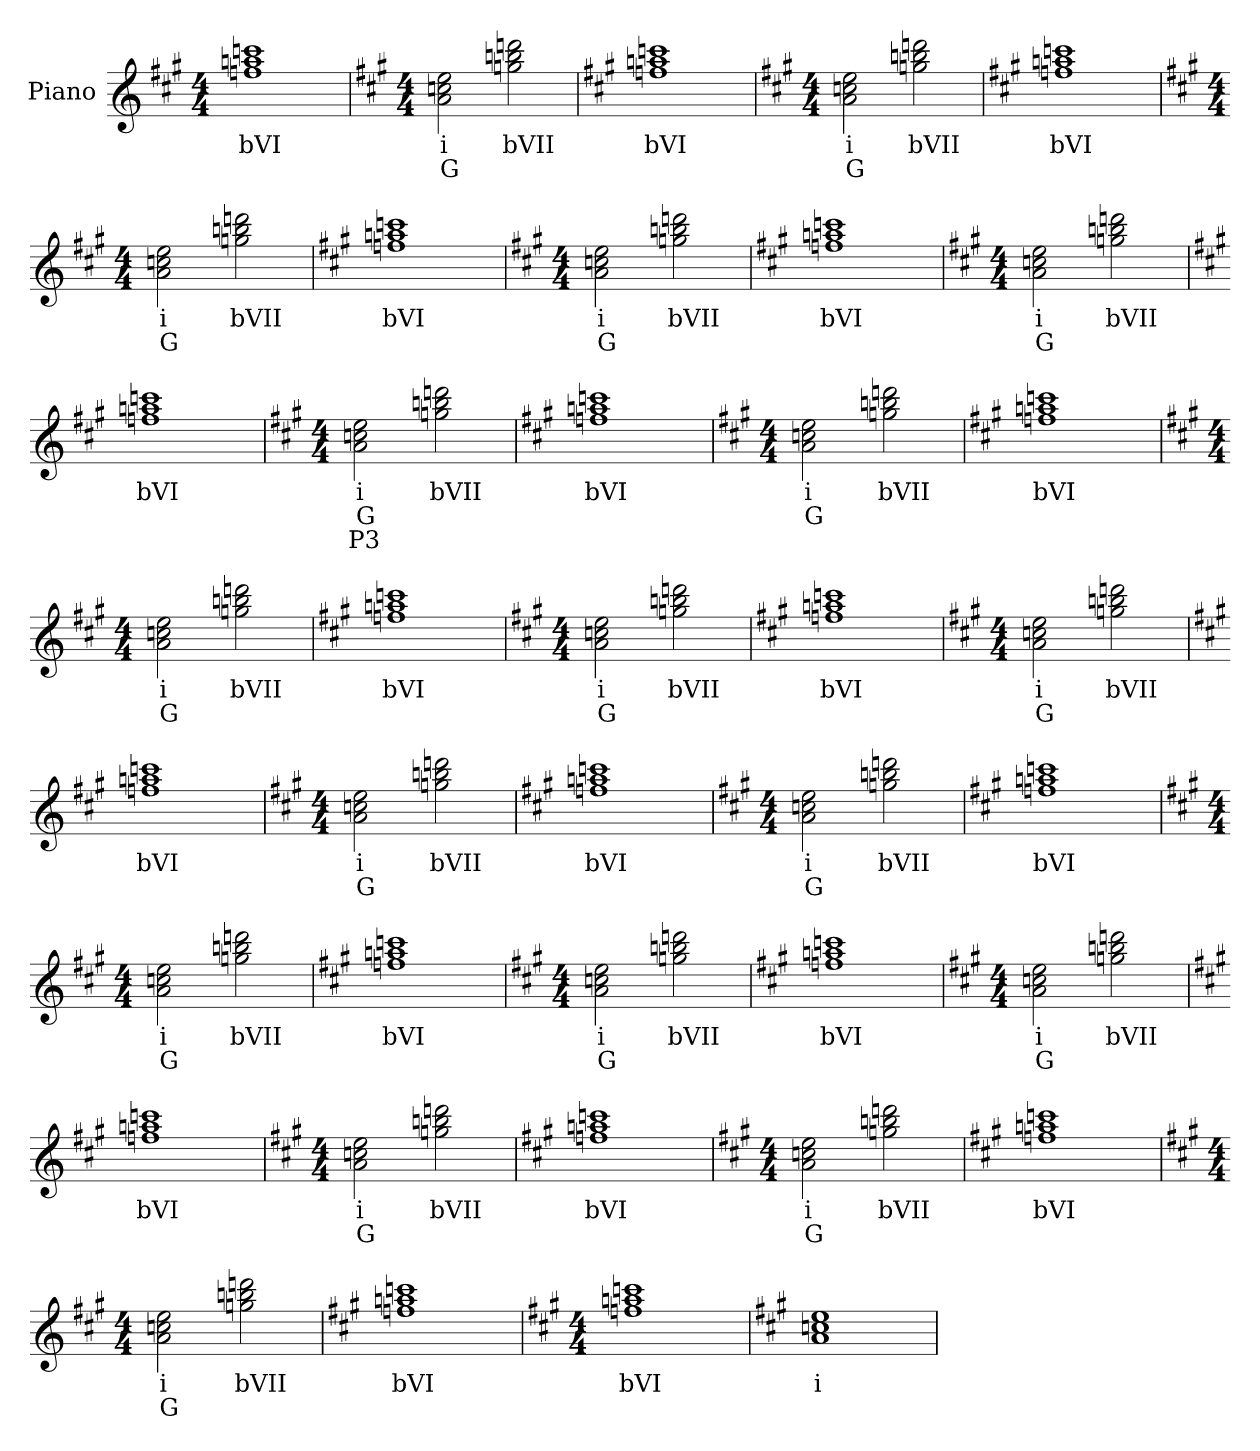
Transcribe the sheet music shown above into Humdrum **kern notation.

**kern	**text	**text	**text
*part1	*part1	*part1	*part1
*staff1	*staff1	*staff1	*staff1
*I"Piano	*	*	*
*I'Pno	*	*	*
*k[f#c#g#]	*	*	*
*A:	*	*	*
*M4/4	*	*	*
=	=	=	=
1ffn 1aan 1cccn	bVI	.	.
=	=	=	=
*k[f#c#g#]	*	*	*
*A:	*	*	*
*M4/4	*	*	*
2a 2ccn 2ee	i	G	.
2ggn 2bbn 2dddn	bVII	.	.
=	=	=	=
*k[f#c#g#]	*	*	*
*A:	*	*	*
1ffn 1aan 1cccn	bVI	.	.
=	=	=	=
*k[f#c#g#]	*	*	*
*A:	*	*	*
*M4/4	*	*	*
2a 2ccn 2ee	i	G	.
2ggn 2bbn 2dddn	bVII	.	.
=	=	=	=
*k[f#c#g#]	*	*	*
*A:	*	*	*
1ffn 1aan 1cccn	bVI	.	.
=	=	=	=
*k[f#c#g#]	*	*	*
*A:	*	*	*
*M4/4	*	*	*
2a 2ccn 2ee	i	G	.
2ggn 2bbn 2dddn	bVII	.	.
=	=	=	=
*k[f#c#g#]	*	*	*
*A:	*	*	*
1ffn 1aan 1cccn	bVI	.	.
=	=	=	=
*k[f#c#g#]	*	*	*
*A:	*	*	*
*M4/4	*	*	*
2a 2ccn 2ee	i	G	.
2ggn 2bbn 2dddn	bVII	.	.
=	=	=	=
*k[f#c#g#]	*	*	*
*A:	*	*	*
1ffn 1aan 1cccn	bVI	.	.
=	=	=	=
*k[f#c#g#]	*	*	*
*A:	*	*	*
*M4/4	*	*	*
2a 2ccn 2ee	i	G	.
2ggn 2bbn 2dddn	bVII	.	.
=	=	=	=
*k[f#c#g#]	*	*	*
*A:	*	*	*
1ffn 1aan 1cccn	bVI	.	.
=	=	=	=
*k[f#c#g#]	*	*	*
*A:	*	*	*
*M4/4	*	*	*
2a 2ccn 2ee	i	G	P3
2ggn 2bbn 2dddn	bVII	.	.
=	=	=	=
*k[f#c#g#]	*	*	*
*A:	*	*	*
1ffn 1aan 1cccn	bVI	.	.
=	=	=	=
*k[f#c#g#]	*	*	*
*A:	*	*	*
*M4/4	*	*	*
2a 2ccn 2ee	i	G	.
2ggn 2bbn 2dddn	bVII	.	.
=	=	=	=
*k[f#c#g#]	*	*	*
*A:	*	*	*
1ffn 1aan 1cccn	bVI	.	.
=	=	=	=
*k[f#c#g#]	*	*	*
*A:	*	*	*
*M4/4	*	*	*
2a 2ccn 2ee	i	G	.
2ggn 2bbn 2dddn	bVII	.	.
=	=	=	=
*k[f#c#g#]	*	*	*
*A:	*	*	*
1ffn 1aan 1cccn	bVI	.	.
=	=	=	=
*k[f#c#g#]	*	*	*
*A:	*	*	*
*M4/4	*	*	*
2a 2ccn 2ee	i	G	.
2ggn 2bbn 2dddn	bVII	.	.
=	=	=	=
*k[f#c#g#]	*	*	*
*A:	*	*	*
1ffn 1aan 1cccn	bVI	.	.
=	=	=	=
*k[f#c#g#]	*	*	*
*A:	*	*	*
*M4/4	*	*	*
2a 2ccn 2ee	i	G	.
2ggn 2bbn 2dddn	bVII	.	.
=	=	=	=
*k[f#c#g#]	*	*	*
*A:	*	*	*
1ffn 1aan 1cccn	bVI	.	.
=	=	=	=
*k[f#c#g#]	*	*	*
*A:	*	*	*
*M4/4	*	*	*
2a 2ccn 2ee	i	G	.
2ggn 2bbn 2dddn	bVII	.	.
=	=	=	=
*k[f#c#g#]	*	*	*
*A:	*	*	*
1ffn 1aan 1cccn	bVI	.	.
=	=	=	=
*k[f#c#g#]	*	*	*
*A:	*	*	*
*M4/4	*	*	*
2a 2ccn 2ee	i	G	.
2ggn 2bbn 2dddn	bVII	.	.
=	=	=	=
*k[f#c#g#]	*	*	*
*A:	*	*	*
1ffn 1aan 1cccn	bVI	.	.
=	=	=	=
*k[f#c#g#]	*	*	*
*A:	*	*	*
*M4/4	*	*	*
2a 2ccn 2ee	i	G	.
2ggn 2bbn 2dddn	bVII	.	.
=	=	=	=
*k[f#c#g#]	*	*	*
*A:	*	*	*
1ffn 1aan 1cccn	bVI	.	.
=	=	=	=
*k[f#c#g#]	*	*	*
*A:	*	*	*
*M4/4	*	*	*
2a 2ccn 2ee	i	G	.
2ggn 2bbn 2dddn	bVII	.	.
=	=	=	=
*k[f#c#g#]	*	*	*
*A:	*	*	*
1ffn 1aan 1cccn	bVI	.	.
=	=	=	=
*k[f#c#g#]	*	*	*
*A:	*	*	*
*M4/4	*	*	*
2a 2ccn 2ee	i	G	.
2ggn 2bbn 2dddn	bVII	.	.
=	=	=	=
*k[f#c#g#]	*	*	*
*A:	*	*	*
1ffn 1aan 1cccn	bVI	.	.
=	=	=	=
*k[f#c#g#]	*	*	*
*A:	*	*	*
*M4/4	*	*	*
2a 2ccn 2ee	i	G	.
2ggn 2bbn 2dddn	bVII	.	.
=	=	=	=
*k[f#c#g#]	*	*	*
*A:	*	*	*
1ffn 1aan 1cccn	bVI	.	.
=	=	=	=
*k[f#c#g#]	*	*	*
*A:	*	*	*
*M4/4	*	*	*
2a 2ccn 2ee	i	G	.
2ggn 2bbn 2dddn	bVII	.	.
=	=	=	=
*k[f#c#g#]	*	*	*
*A:	*	*	*
1ffn 1aan 1cccn	bVI	.	.
=	=	=	=
*k[f#c#g#]	*	*	*
*A:	*	*	*
*M4/4	*	*	*
2a 2ccn 2ee	i	G	.
2ggn 2bbn 2dddn	bVII	.	.
=	=	=	=
*k[f#c#g#]	*	*	*
*A:	*	*	*
1ffn 1aan 1cccn	bVI	.	.
=	=	=	=
*k[f#c#g#]	*	*	*
*A:	*	*	*
*M4/4	*	*	*
1ffn 1aan 1cccn	bVI	.	.
=	=	=	=
*k[f#c#g#]	*	*	*
*A:	*	*	*
1a 1ccn 1ee	i	.	.
=	=	=	=
*-	*-	*-	*-
